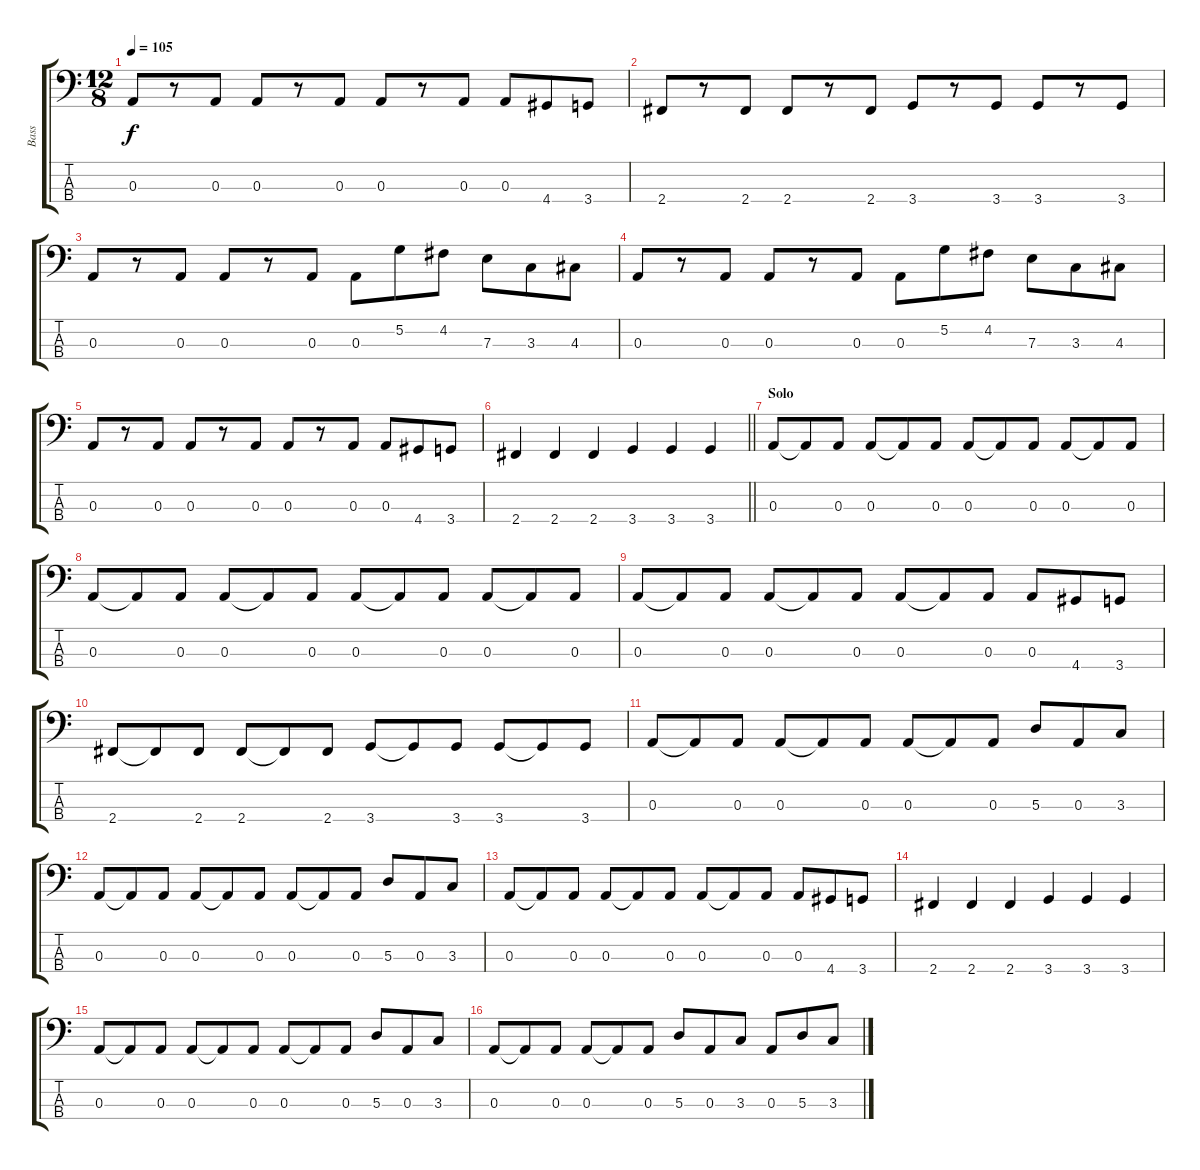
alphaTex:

\track ("Bass" "Bass") {instrument electricbassfinger}
\staff {score tabs}
\tuning (G2 D2 A1 E1) {hide}
\ts (12 8)
\tempo 105
\clef f4
\ks c
0.3.8{dy f} r.8 0.3.8 0.3.8 r.8 0.3.8 0.3.8 r.8 0.3.8 0.3.8 4.4.8 3.4.8 |
2.4.8 r.8 2.4.8 2.4.8 r.8 2.4.8 3.4.8 r.8 3.4.8 3.4.8 r.8 3.4.8 |
0.3.8 r.8 0.3.8 0.3.8 r.8 0.3.8 0.3.8 5.2.8 4.2.8 7.3.8 3.3.8 4.3.8 |
0.3.8 r.8 0.3.8 0.3.8 r.8 0.3.8 0.3.8 5.2.8 4.2.8 7.3.8 3.3.8 4.3.8 |
0.3.8 r.8 0.3.8 0.3.8 r.8 0.3.8 0.3.8 r.8 0.3.8 0.3.8 4.4.8 3.4.8 |
\barLineRight lightlight
2.4.4 2.4.4 2.4.4 3.4.4 3.4.4 3.4.4 |
\section ("" "Solo")
0.3.8 0.3{t}.8 0.3.8 0.3.8 0.3{t}.8 0.3.8 0.3.8 0.3{t}.8 0.3.8 0.3.8 0.3{t}.8 0.3.8 |
0.3.8 0.3{t}.8 0.3.8 0.3.8 0.3{t}.8 0.3.8 0.3.8 0.3{t}.8 0.3.8 0.3.8 0.3{t}.8 0.3.8 |
0.3.8 0.3{t}.8 0.3.8 0.3.8 0.3{t}.8 0.3.8 0.3.8 0.3{t}.8 0.3.8 0.3.8 4.4.8 3.4.8 |
2.4.8 2.4{t}.8 2.4.8 2.4.8 2.4{t}.8 2.4.8 3.4.8 3.4{t}.8 3.4.8 3.4.8 3.4{t}.8 3.4.8 |
0.3.8 0.3{t}.8 0.3.8 0.3.8 0.3{t}.8 0.3.8 0.3.8 0.3{t}.8 0.3.8 5.3.8 0.3.8 3.3.8 |
0.3.8 0.3{t}.8 0.3.8 0.3.8 0.3{t}.8 0.3.8 0.3.8 0.3{t}.8 0.3.8 5.3.8 0.3.8 3.3.8 |
0.3.8 0.3{t}.8 0.3.8 0.3.8 0.3{t}.8 0.3.8 0.3.8 0.3{t}.8 0.3.8 0.3.8 4.4.8 3.4.8 |
2.4.4 2.4.4 2.4.4 3.4.4 3.4.4 3.4.4 |
0.3.8 0.3{t}.8 0.3.8 0.3.8 0.3{t}.8 0.3.8 0.3.8 0.3{t}.8 0.3.8 5.3.8 0.3.8 3.3.8 |
0.3.8 0.3{t}.8 0.3.8 0.3.8 0.3{t}.8 0.3.8 5.3.8 0.3.8 3.3.8 0.3.8 5.3.8 3.3.8
